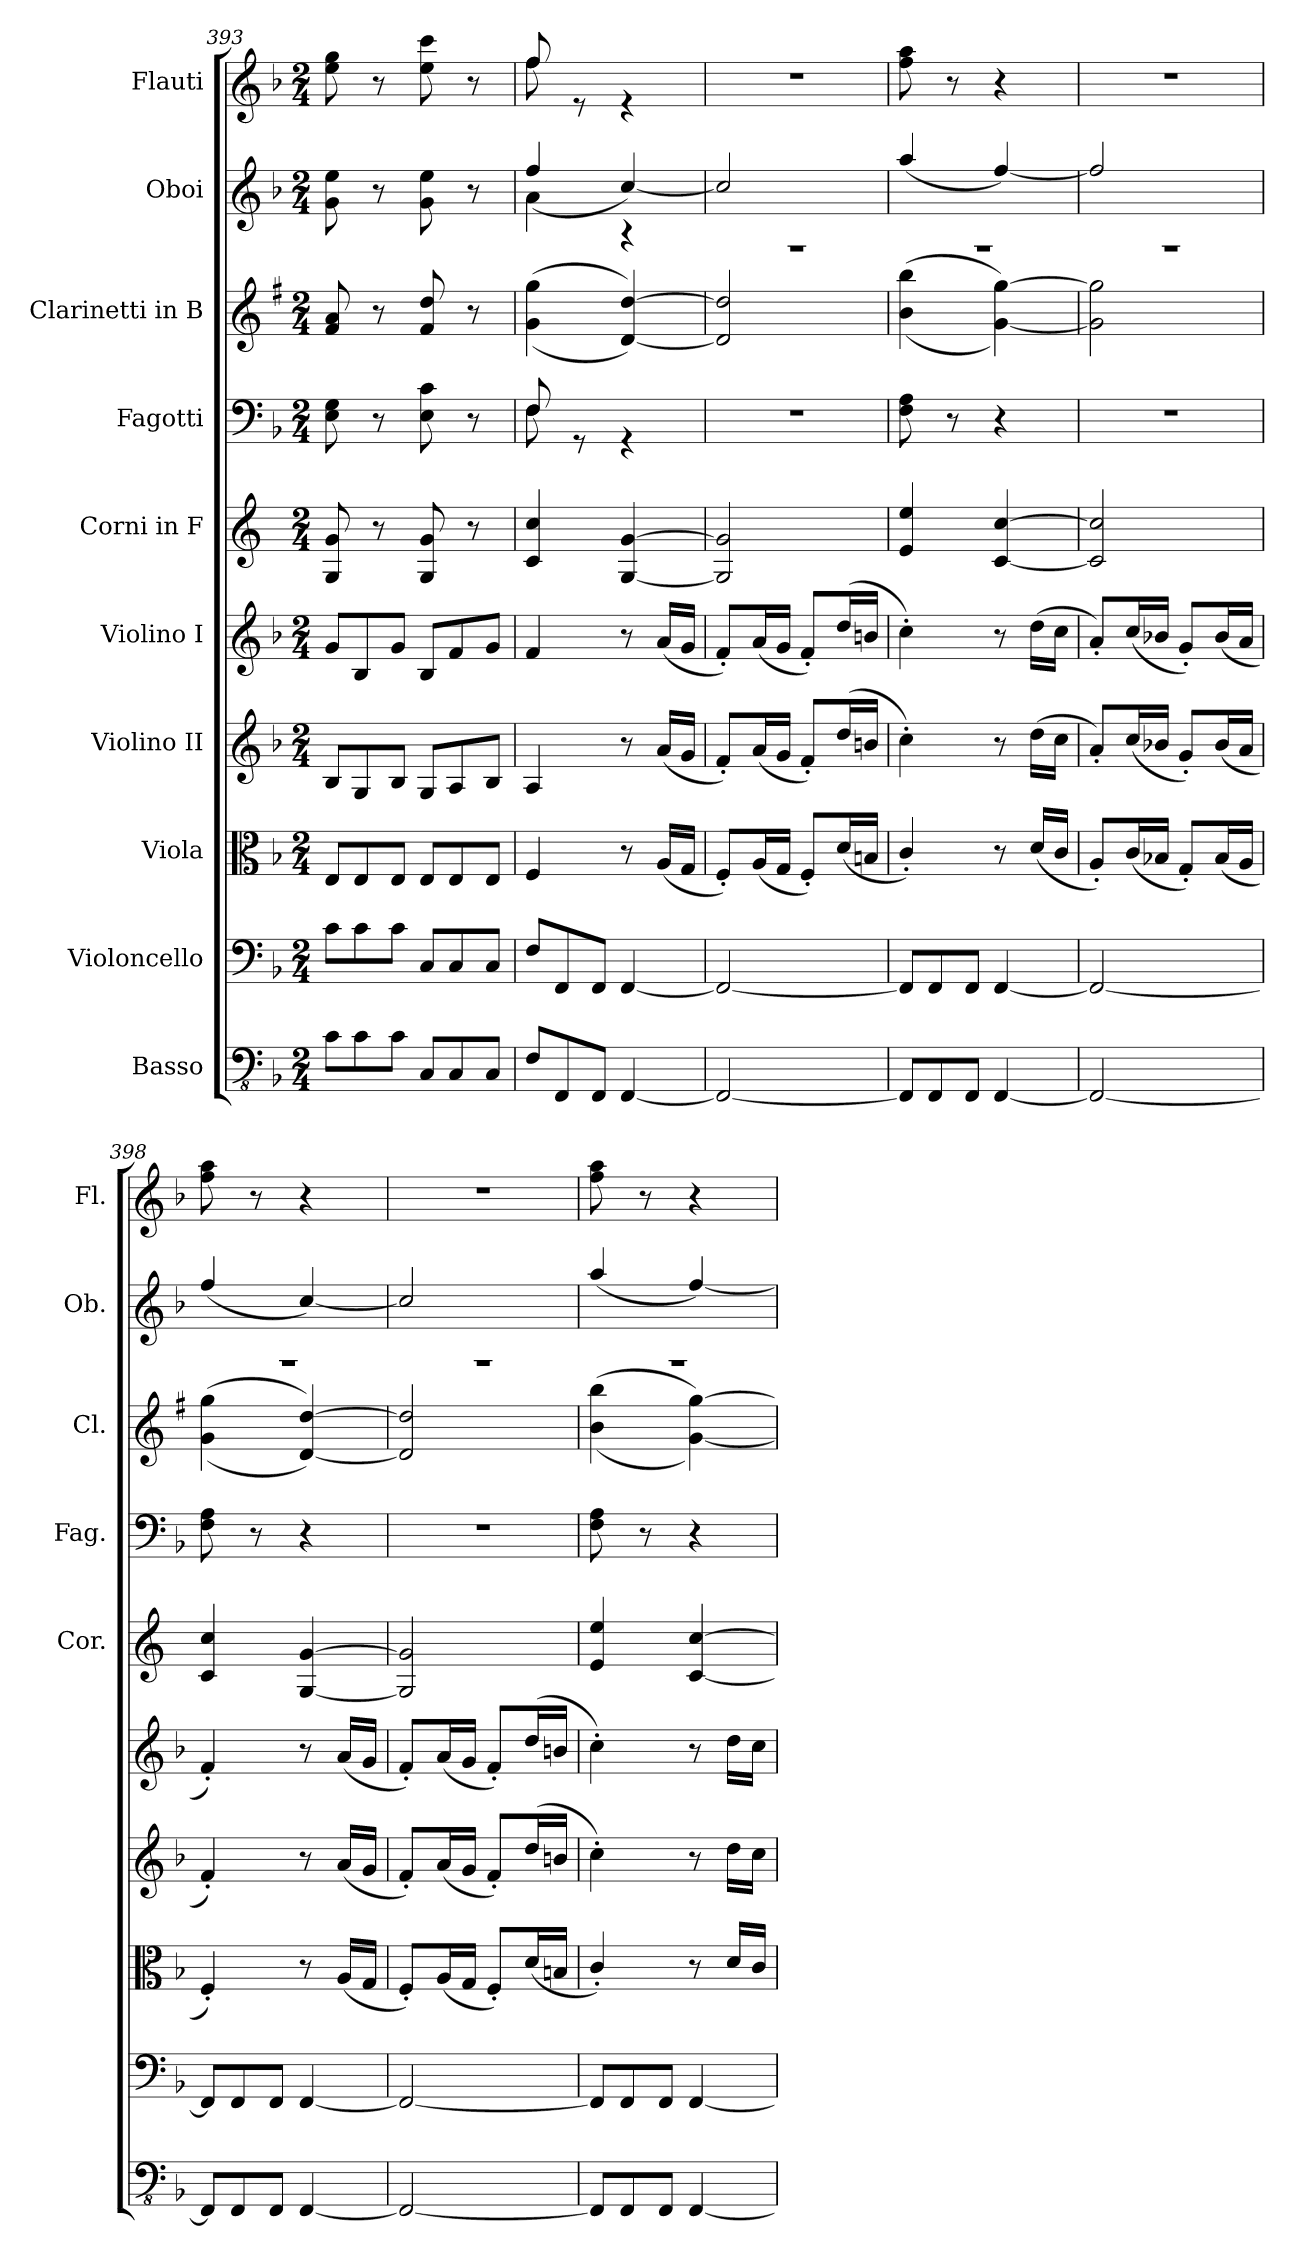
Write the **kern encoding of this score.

**kern	**kern	**kern	**kern	**kern	**kern	**kern	**kern	**kern	**kern
*part10	*part9	*part8	*part7	*part6	*part5	*part4	*part3	*part2	*part1
*staff10	*staff9	*staff8	*staff7	*staff6	*staff5	*staff4	*staff3	*staff2	*staff1
*I"Basso	*I"Violoncello	*I"Viola	*I"Violino II	*I"Violino I	*I"Corni in F	*I"Fagotti	*I"Clarinetti in B	*I"Oboi	*I"Flauti
*	*	*	*	*	*I'Cor.	*I'Fag.	*I'Cl.	*I'Ob.	*I'Fl.
*clefFv4	*clefF4	*clefC3	*clefG2	*clefG2	*clefG2	*clefF4	*clefG2	*clefG2	*clefG2
*	*	*	*	*	*ITrd4c7	*	*ITrd1c2	*	*
*k[b-]	*k[b-]	*k[b-]	*k[b-]	*k[b-]	*k[b-]	*k[b-]	*k[b-]	*k[b-]	*k[b-]
*M2/4	*M2/4	*M2/4	*M2/4	*M2/4	*M2/4	*M2/4	*M2/4	*M2/4	*M2/4
*Xtuplet	*Xtuplet	*Xtuplet	*Xtuplet	*Xtuplet	*	*	*	*	*
=393	=393	=393	=393	=393	=393	=393	=393	=393	=393
12C\L	12c\L	12E/L	12B-/L	12g/L	8C/ 8c/	8E\ 8G\	8e/ 8g/	8g\ 8ee\	8ee\ 8gg\
12C\	12c\	12E/	12G/	12B-/	.	.	.	.	.
.	.	.	.	.	8r	8r	8r	8r	8r
12C\J	12c\J	12E/J	12B-/J	12g/J	.	.	.	.	.
12CC/L	12C/L	12E/L	12G/L	12B-/L	8C/ 8c/	8E\ 8c\	8e/ 8cc/	8g\ 8ee\	8ee\ 8ccc\
12CC/	12C/	12E/	12A/	12f/	.	.	.	.	.
.	.	.	.	.	8r	8r	8r	8r	8r
12CC/J	12C/J	12E/J	12B-/J	12g/J	.	.	.	.	.
=394	=394	=394	=394	=394	=394	=394	=394	=394	=394
*	*	*	*	*	*	*^	*	*^	*^
12FF/L	12F/L	4F/	4A/	4f/	4F/ 4f/	8F/	8F\	((4f\ 4ff\	4a\	(4ff/	8ff/	8ff\
12FFF/	12FF/	.	.	.	.	.	.	.	.	.	.	.
.	.	.	.	.	.	8rGG	4.ryy	.	.	.	8re	4.ryy
12FFF/J	12FF/J	.	.	.	.	.	.	.	.	.	.	.
[4FFF/	[4FF/	8r	8r	8r	[4C/ [4c/	4rGG	.	[4c/ [4cc/))	4rA	[4cc/)	4re	.
.	.	(16A/LL	(16a/LL	(16a/LL	.	.	.	.	.	.	.	.
.	.	16G/JJ	16g/JJ	16g/JJ	.	.	.	.	.	.	.	.
*	*	*	*	*	*	*v	*v	*	*	*	*v	*v
=395	=395	=395	=395	=395	=395	=395	=395	=395	=395	=395
2FFF/_	2FF/_	8F'/L)	8f'/L)	8f'/L)	2C/] 2c/]	2r	2c/] 2cc/]	2rF	2cc/]	2r
.	.	(16A/L	(16a/L	(16a/L	.	.	.	.	.	.
.	.	16G/JJ	16g/JJ	16g/JJ	.	.	.	.	.	.
.	.	8F'/L)	8f'/L)	8f'/L)	.	.	.	.	.	.
.	.	(16d/L	(16dd/L	(16dd/L	.	.	.	.	.	.
.	.	16Bn/JJ	16bn/JJ	16bn/JJ	.	.	.	.	.	.
=396	=396	=396	=396	=396	=396	=396	=396	=396	=396	=396
12FFF/L]	12FF/L]	4c'/)	4cc'\)	4cc'\)	4A/ 4a/	8F\ 8A\	((4a\ 4aa\	2rF	(4aa/	8ff\ 8aa\
12FFF/	12FF/	.	.	.	.	.	.	.	.	.
.	.	.	.	.	.	8r	.	.	.	8r
12FFF/J	12FF/J	.	.	.	.	.	.	.	.	.
[4FFF/	[4FF/	8r	8r	8r	[4F/ [4f/	4r	[4f\ [4ff\))	.	[4ff/)	4r
.	.	(16d/LL	(16dd\LL	(16dd\LL	.	.	.	.	.	.
.	.	16c/JJ	16cc\JJ	16cc\JJ	.	.	.	.	.	.
!!LO:PB:g=z
=397	=397	=397	=397	=397	=397	=397	=397	=397	=397	=397
2FFF/_	2FF/_	8A'/L)	8a'/L)	8a'/L)	2F/] 2f/]	2r	2f\] 2ff\]	2rF	2ff/]	2r
.	.	(16c/L	(16cc/L	(16cc/L	.	.	.	.	.	.
.	.	16B-X/JJ	16b-X/JJ	16b-X/JJ	.	.	.	.	.	.
.	.	8G'/L)	8g'/L)	8g'/L)	.	.	.	.	.	.
.	.	(16B-/L	(16b-/L	(16b-/L	.	.	.	.	.	.
.	.	16A/JJ	16a/JJ	16a/JJ	.	.	.	.	.	.
=398	=398	=398	=398	=398	=398	=398	=398	=398	=398	=398
12FFF/L]	12FF/L]	4F'/)	4f'/)	4f'/)	4F/ 4f/	8F\ 8A\	((4f\ 4ff\	2rF	(4ff/	8ff\ 8aa\
12FFF/	12FF/	.	.	.	.	.	.	.	.	.
.	.	.	.	.	.	8r	.	.	.	8r
12FFF/J	12FF/J	.	.	.	.	.	.	.	.	.
[4FFF/	[4FF/	8r	8r	8r	[4C/ [4c/	4r	[4c/ [4cc/))	.	[4cc/)	4r
.	.	(16A/LL	(16a/LL	(16a/LL	.	.	.	.	.	.
.	.	16G/JJ	16g/JJ	16g/JJ	.	.	.	.	.	.
=399	=399	=399	=399	=399	=399	=399	=399	=399	=399	=399
2FFF/_	2FF/_	8F'/L)	8f'/L)	8f'/L)	2C/] 2c/]	2r	2c/] 2cc/]	2rF	2cc/]	2r
.	.	(16A/L	(16a/L	(16a/L	.	.	.	.	.	.
.	.	16G/JJ	16g/JJ	16g/JJ	.	.	.	.	.	.
.	.	8F'/L)	8f'/L)	8f'/L)	.	.	.	.	.	.
.	.	(16d/L	(16dd/L	(16dd/L	.	.	.	.	.	.
.	.	16Bn/JJ	16bn/JJ	16bn/JJ	.	.	.	.	.	.
=400	=400	=400	=400	=400	=400	=400	=400	=400	=400	=400
12FFF/L]	12FF/L]	4c'/)	4cc'\)	4cc'\)	4A/ 4a/	8F\ 8A\	((4a\ 4aa\	2rF	(4aa/	8ff\ 8aa\
12FFF/	12FF/	.	.	.	.	.	.	.	.	.
.	.	.	.	.	.	8r	.	.	.	8r
12FFF/J	12FF/J	.	.	.	.	.	.	.	.	.
[4FFF/	[4FF/	8r	8r	8r	[4F/ [4f/	4r	[4f\ [4ff\))	.	[4ff/)	4r
.	.	16d/LL	16dd\LL	16dd\LL	.	.	.	.	.	.
.	.	16c/JJ	16cc\JJ	16cc\JJ	.	.	.	.	.	.
*	*	*	*	*	*	*	*	*v	*v	*
=	=	=	=	=	=	=	=	=	=
*-	*-	*-	*-	*-	*-	*-	*-	*-	*-
